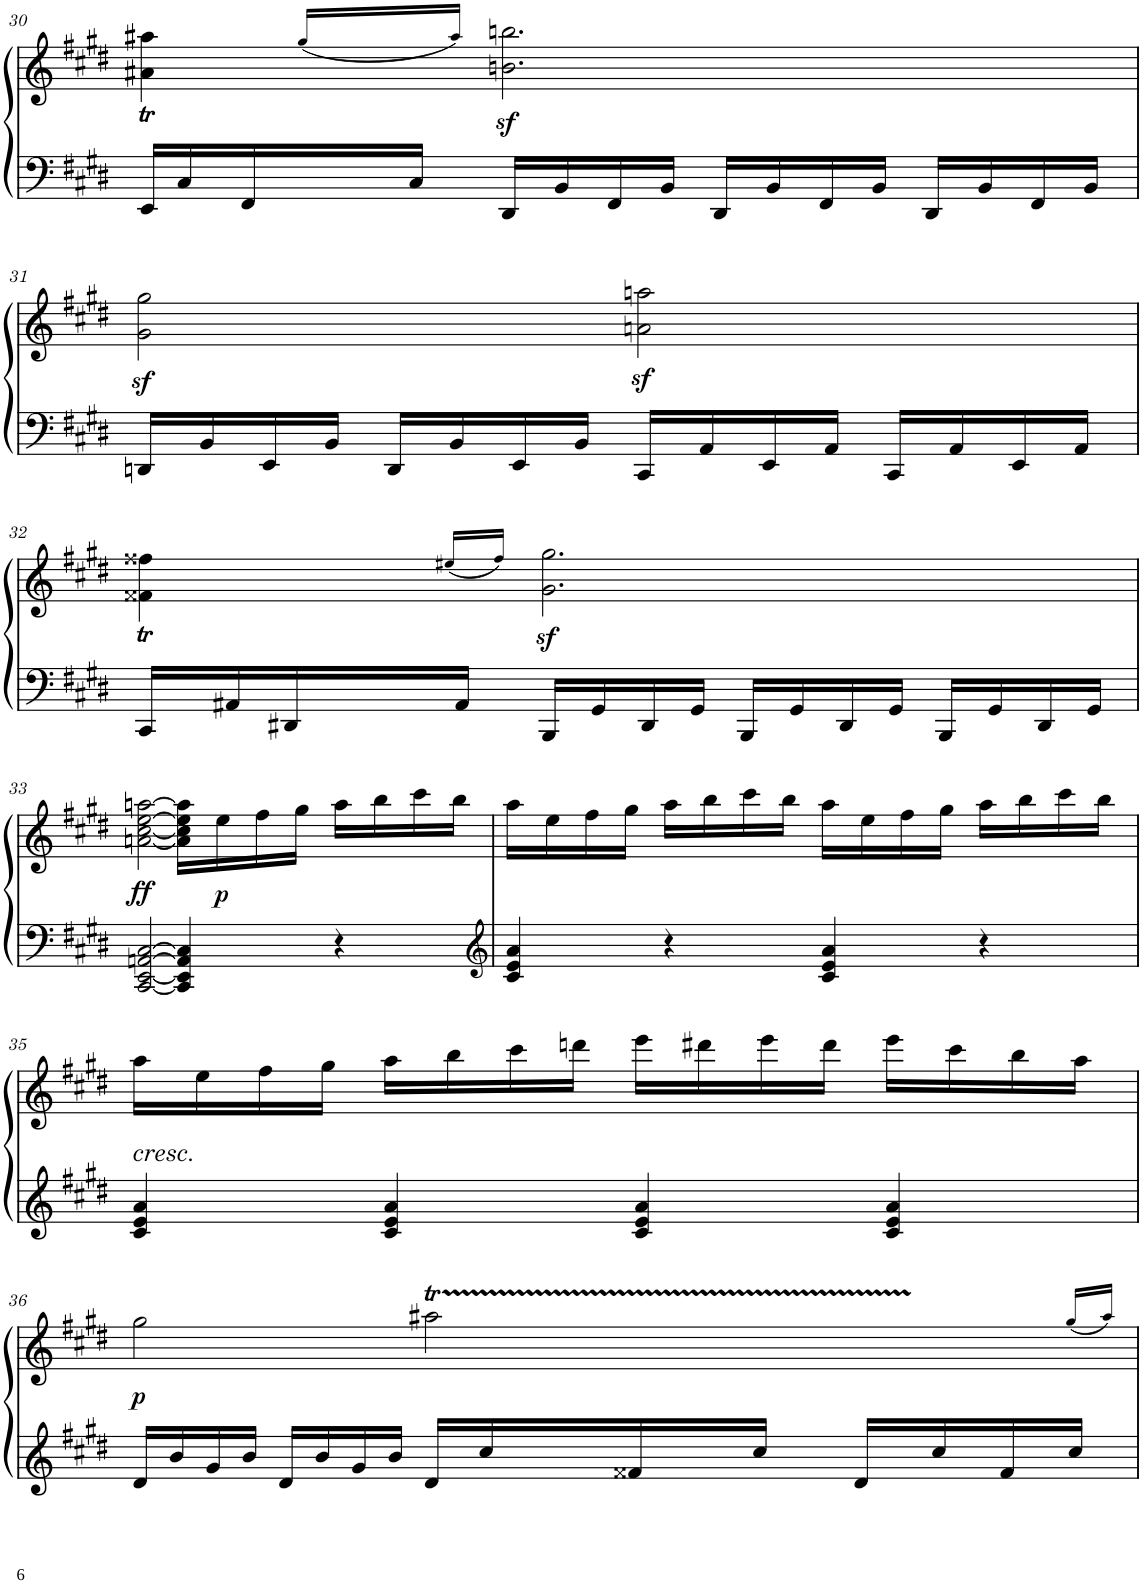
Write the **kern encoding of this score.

**kern	**kern	**dynam
*part1	*part1	*part1
*staff2	*staff1	*staff1/2
*I"Piano	*	*
*I'Pno	*	*
!!LO:PB:g=z
*clefF4	*clefG2	*
*k[f#c#g#d#]	*k[f#c#g#d#]	*
*M4/4	*M4/4	*
*met(c)	*met(c)	*
=30	=30	=30
*	*^	*
*	*	*Xtuplet	*
16EE/LL	4a#X\T 4aa#X\T	56....ryy	.
.	.	13440%11ryy	.
.	.	28bb!	.
16C#/	.	.	.
.	.	28aa#!	.
.	.	28bb!	.
16FF#/	.	.	.
.	.	28aa#!	.
.	.	(<28gg#!/LL	.
16C#/JJ	.	.	.
.	.	28aa#!/JJ)	.
.	.	3360%2521ryy	.
!	!	!	!LO:DY:b
16DD#/LL	2.bn\^ 2.bbn\^	.	sf
16BB/	.	.	.
16FF#/	.	.	.
16BB/JJ	.	.	.
16DD#/LL	.	.	.
16BB/	.	.	.
16FF#/	.	.	.
16BB/JJ	.	.	.
16DD#/LL	.	.	.
16BB/	.	.	.
16FF#/	.	.	.
16BB/JJ	.	.	.
*	*v	*v	*
!!LO:LB:g=z
=31	=31	=31
16DDn/LL	2g#\z<^ 2gg#\z<^	.
16BB/	.	.
16EE/	.	.
16BB/JJ	.	.
16DD/LL	.	.
16BB/	.	.
16EE/	.	.
16BB/JJ	.	.
16CC#/LL	2an\z<^ 2aan\z<^	.
16AA/	.	.
16EE/	.	.
16AA/JJ	.	.
16CC#/LL	.	.
16AA/	.	.
16EE/	.	.
16AA/JJ	.	.
!!LO:LB:g=z
=32	=32	=32
*	*^	*
16CC#/LL	4f##X\T 4ff##X\T	56....ryy	.
.	.	13440%11ryy	.
.	.	28gg#!	.
16AA#X/	.	.	.
.	.	28ff##!	.
.	.	28gg#!	.
16DD#X/	.	.	.
.	.	28ff##!	.
.	.	(<28ee#X!/LL	.
16AA#/JJ	.	.	.
.	.	28ff##!/JJ)	.
.	.	3360%2521ryy	.
!	!	!	!LO:DY:b
16BBB/LL	2.g#\^ 2.gg#\^	.	sf
16GG#/	.	.	.
16DD#/	.	.	.
16GG#/JJ	.	.	.
16BBB/LL	.	.	.
16GG#/	.	.	.
16DD#/	.	.	.
16GG#/JJ	.	.	.
16BBB/LL	.	.	.
16GG#/	.	.	.
16DD#/	.	.	.
16GG#/JJ	.	.	.
*	*v	*v	*
!!LO:LB:g=z
=33	=33	=33
!	!	!LO:DY:b
[2CC#/ [2EE/ [>2AAn/ [>2C#/	[<2an\ [<2cc#\ [2ee\ [2aan\	ff
4CC#/] 4EE/] 4AA/] 4C#/]	16a\] 16cc#\] 16ee\] 16aa\]LL	.
!	!	!LO:DY:b
.	16ee\	p
.	16ff#\	.
.	16gg#\JJ	.
4r	16aa\LL	.
.	16bb\	.
.	16ccc#\	.
.	16bb\JJ	.
=34	=34	=34
*clefG2	*	*
4c#/ 4e/ 4a/	16aa\LL	.
.	16ee\	.
.	16ff#\	.
.	16gg#\JJ	.
4r	16aa\LL	.
.	16bb\	.
.	16ccc#\	.
.	16bb\JJ	.
4c#/ 4e/ 4a/	16aa\LL	.
.	16ee\	.
.	16ff#\	.
.	16gg#\JJ	.
4r	16aa\LL	.
.	16bb\	.
.	16ccc#\	.
.	16bb\JJ	.
!!LO:LB:g=z
=35	=35	=35
!	!LO:TX:b:i:t=cresc.	!
4c#/ 4e/ 4a/	16aa\LL	.
.	16ee\	.
.	16ff#\	.
.	16gg#\JJ	.
4c#/ 4e/ 4a/	16aa\LL	.
.	16bb\	.
.	16ccc#\	.
.	16dddn\JJ	.
4c#/ 4e/ 4a/	16eee\LL	.
.	16ddd#X\	.
.	16eee\	.
.	16ddd#\JJ	.
4c#/ 4e/ 4a/	16eee\LL	.
.	16ccc#\	.
.	16bb\	.
.	16aa\JJ	.
!!LO:LB:g=z
=36	=36	=36
*	*^	*
!	!	!	!LO:DY:b
16d#/LL	2gg#\	2ryy	p
16b/	.	.	.
16g#/	.	.	.
16b/JJ	.	.	.
16d#/LL	.	.	.
16b/	.	.	.
16g#/	.	.	.
16b/JJ	.	.	.
16d#/LL	2aa#X\	30ryy	.
.	.	30bb!	.
16cc#/	.	.	.
.	.	30aa#!	.
.	.	30bb!	.
16f##X/	.	.	.
.	.	30aa#!	.
.	.	30bb!	.
16cc#/JJ	.	.	.
.	.	30aa#!	.
.	.	30bb!	.
16d#/LL	.	.	.
.	.	30aa#!	.
.	.	30bb!	.
16cc#/	.	.	.
.	.	30aa#!	.
.	.	30bb!	.
16f##/	.	.	.
.	.	30aa#!	.
.	.	(<30gg#!/LL	.
16cc#/JJ	.	.	.
.	.	30aa#!/JJ)	.
*	*v	*v	*
=	=	=
*-	*-	*-
